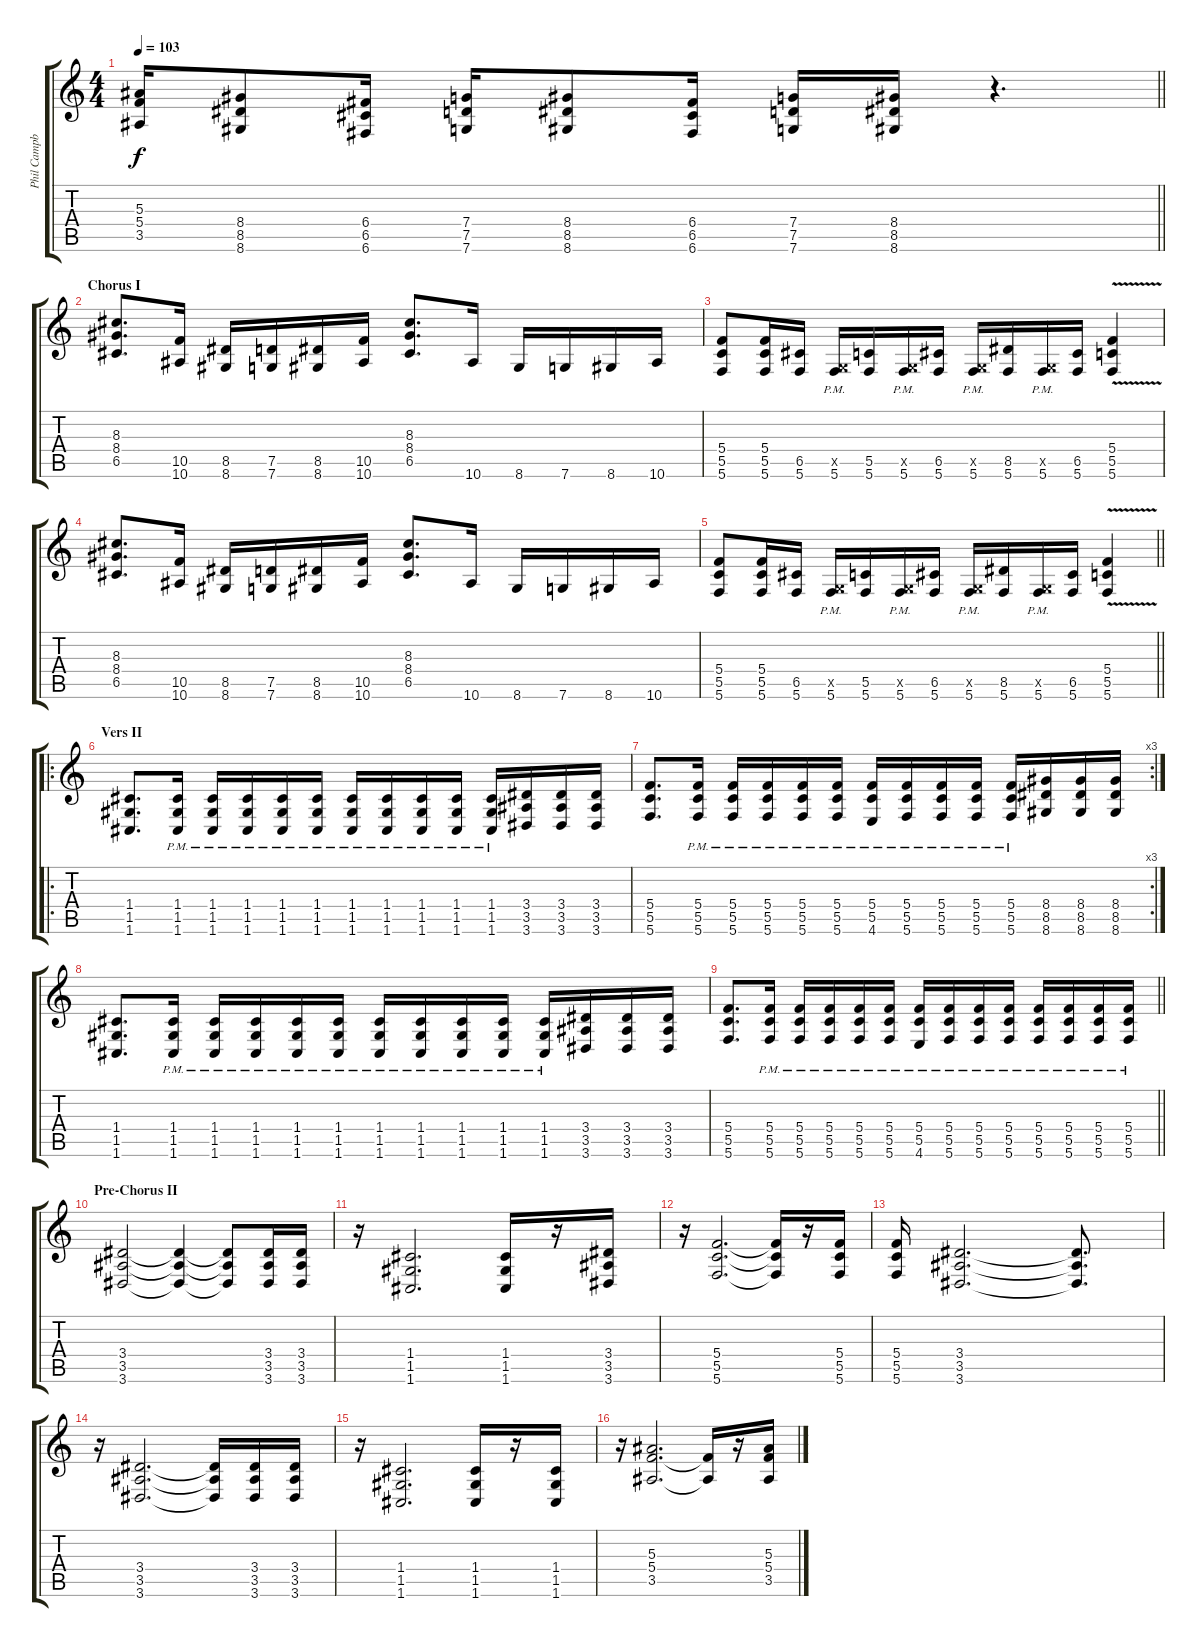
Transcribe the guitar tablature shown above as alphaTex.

\track ("Phil Campbell" "Phil Campb") {instrument distortionguitar}
\staff {score tabs}
\tuning (D4 A3 F3 C3 G2 C2) {hide}
\ts (4 4)
\tempo 103
\clef g2
\barLineRight lightlight
\ks c
(5.3 5.4 3.5).16{dy f} (8.4 8.5 8.6).8 (6.4 6.5 6.6).16 (7.4 7.5 7.6).16 (8.4 8.5 8.6).8 (6.4 6.5 6.6).16 (7.4 7.5 7.6).16 (8.4 8.5 8.6).16 r.4{d} |
\section ("" "Chorus I")
(8.3 8.4 6.5).8{d} (10.5 10.6).16 (8.5 8.6).16 (7.5 7.6).16 (8.5 8.6).16 (10.5 10.6).16 (8.3 8.4 6.5).8{d} 10.6.16 8.6.16 7.6.16 8.6.16 10.6.16 |
(5.4 5.5 5.6).8 (5.4 5.5 5.6).16 (6.5 5.6).16 (0.5{x} 5.6{pm}).16 (5.5 5.6).16 (0.5{x} 5.6{pm}).16 (6.5 5.6).16 (0.5{x} 5.6{pm}).16 (8.5 5.6).16 (0.5{x} 5.6{pm}).16 (6.5 5.6).16 (5.4 5.5 5.6{v}).4 |
(8.3 8.4 6.5).8{d} (10.5 10.6).16 (8.5 8.6).16 (7.5 7.6).16 (8.5 8.6).16 (10.5 10.6).16 (8.3 8.4 6.5).8{d} 10.6.16 8.6.16 7.6.16 8.6.16 10.6.16 |
\barLineRight lightlight
(5.4 5.5 5.6).8 (5.4 5.5 5.6).16 (6.5 5.6).16 (0.5{x} 5.6{pm}).16 (5.5 5.6).16 (0.5{x} 5.6{pm}).16 (6.5 5.6).16 (0.5{x} 5.6{pm}).16 (8.5 5.6).16 (0.5{x} 5.6{pm}).16 (6.5 5.6).16 (5.4 5.5 5.6{v}).4 |
\ro
\section ("" "Vers II")
(1.4 1.5 1.6).8{d} (1.4{pm} 1.5{pm} 1.6{pm}).16 (1.4{pm} 1.5{pm} 1.6{pm}).16 (1.4{pm} 1.5{pm} 1.6{pm}).16 (1.4{pm} 1.5{pm} 1.6{pm}).16 (1.4{pm} 1.5{pm} 1.6{pm}).16 (1.4{pm} 1.5{pm} 1.6{pm}).16 (1.4{pm} 1.5{pm} 1.6{pm}).16 (1.4{pm} 1.5{pm} 1.6{pm}).16 (1.4{pm} 1.5{pm} 1.6{pm}).16 (1.4{pm} 1.5{pm} 1.6{pm}).16 (3.4 3.5 3.6).16 (3.4 3.5 3.6).16 (3.4 3.5 3.6).16 |
\rc 3
(5.4 5.5 5.6).8{d} (5.4{pm} 5.5{pm} 5.6{pm}).16 (5.4{pm} 5.5{pm} 5.6{pm}).16 (5.4{pm} 5.5{pm} 5.6{pm}).16 (5.4{pm} 5.5{pm} 5.6{pm}).16 (5.4{pm} 5.5{pm} 5.6{pm}).16 (5.4{pm} 5.5{pm} 4.6{pm}).16 (5.4{pm} 5.5{pm} 5.6{pm}).16 (5.4{pm} 5.5{pm} 5.6{pm}).16 (5.4{pm} 5.5{pm} 5.6{pm}).16 (5.4{pm} 5.5{pm} 5.6{pm}).16 (8.4 8.5 8.6).16 (8.4 8.5 8.6).16 (8.4 8.5 8.6).16 |
(1.4 1.5 1.6).8{d} (1.4{pm} 1.5{pm} 1.6{pm}).16 (1.4{pm} 1.5{pm} 1.6{pm}).16 (1.4{pm} 1.5{pm} 1.6{pm}).16 (1.4{pm} 1.5{pm} 1.6{pm}).16 (1.4{pm} 1.5{pm} 1.6{pm}).16 (1.4{pm} 1.5{pm} 1.6{pm}).16 (1.4{pm} 1.5{pm} 1.6{pm}).16 (1.4{pm} 1.5{pm} 1.6{pm}).16 (1.4{pm} 1.5{pm} 1.6{pm}).16 (1.4{pm} 1.5{pm} 1.6{pm}).16 (3.4 3.5 3.6).16 (3.4 3.5 3.6).16 (3.4 3.5 3.6).16 |
\barLineRight lightlight
(5.4 5.5 5.6).8{d} (5.4{pm} 5.5{pm} 5.6{pm}).16 (5.4{pm} 5.5{pm} 5.6{pm}).16 (5.4{pm} 5.5{pm} 5.6{pm}).16 (5.4{pm} 5.5{pm} 5.6{pm}).16 (5.4{pm} 5.5{pm} 5.6{pm}).16 (5.4{pm} 5.5{pm} 4.6{pm}).16 (5.4{pm} 5.5{pm} 5.6{pm}).16 (5.4{pm} 5.5{pm} 5.6{pm}).16 (5.4{pm} 5.5{pm} 5.6{pm}).16 (5.4{pm} 5.5{pm} 5.6{pm}).16 (5.4{pm} 5.5{pm} 5.6{pm}).16 (5.4{pm} 5.5{pm} 5.6{pm}).16 (5.4{pm} 5.5{pm} 5.6{pm}).16 |
\section ("" "Pre-Chorus II")
(3.4 3.5 3.6).2 (3.4{t} 3.5{t} 3.6{t}).4 (3.4{t} 3.5{t} 3.6{t}).8 (3.4 3.5 3.6).16 (3.4 3.5 3.6).16 |
r.16 (1.4 1.5 1.6).2{d} (1.4 1.5 1.6).16 r.16 (3.4 3.5 3.6).16 |
r.16 (5.4 5.5 5.6).2{d} (5.4{t} 5.5{t} 5.6{t}).16 r.16 (5.4 5.5 5.6).16 |
(5.4 5.5 5.6).16 (3.4 3.5 3.6).2{d} (3.4{t} 3.5{t} 3.6{t}).8{d} |
r.16 (3.4 3.5 3.6).2{d} (3.4{t} 3.5{t} 3.6{t}).16 (3.4 3.5 3.6).16 (3.4 3.5 3.6).16 |
r.16 (1.4 1.5 1.6).2{d} (1.4 1.5 1.6).16 r.16 (1.4 1.5 1.6).16 |
r.16 (5.3 5.4 3.5).2{d} (5.4{t} 3.5{t}).16 r.16 (5.3 5.4 3.5).16
